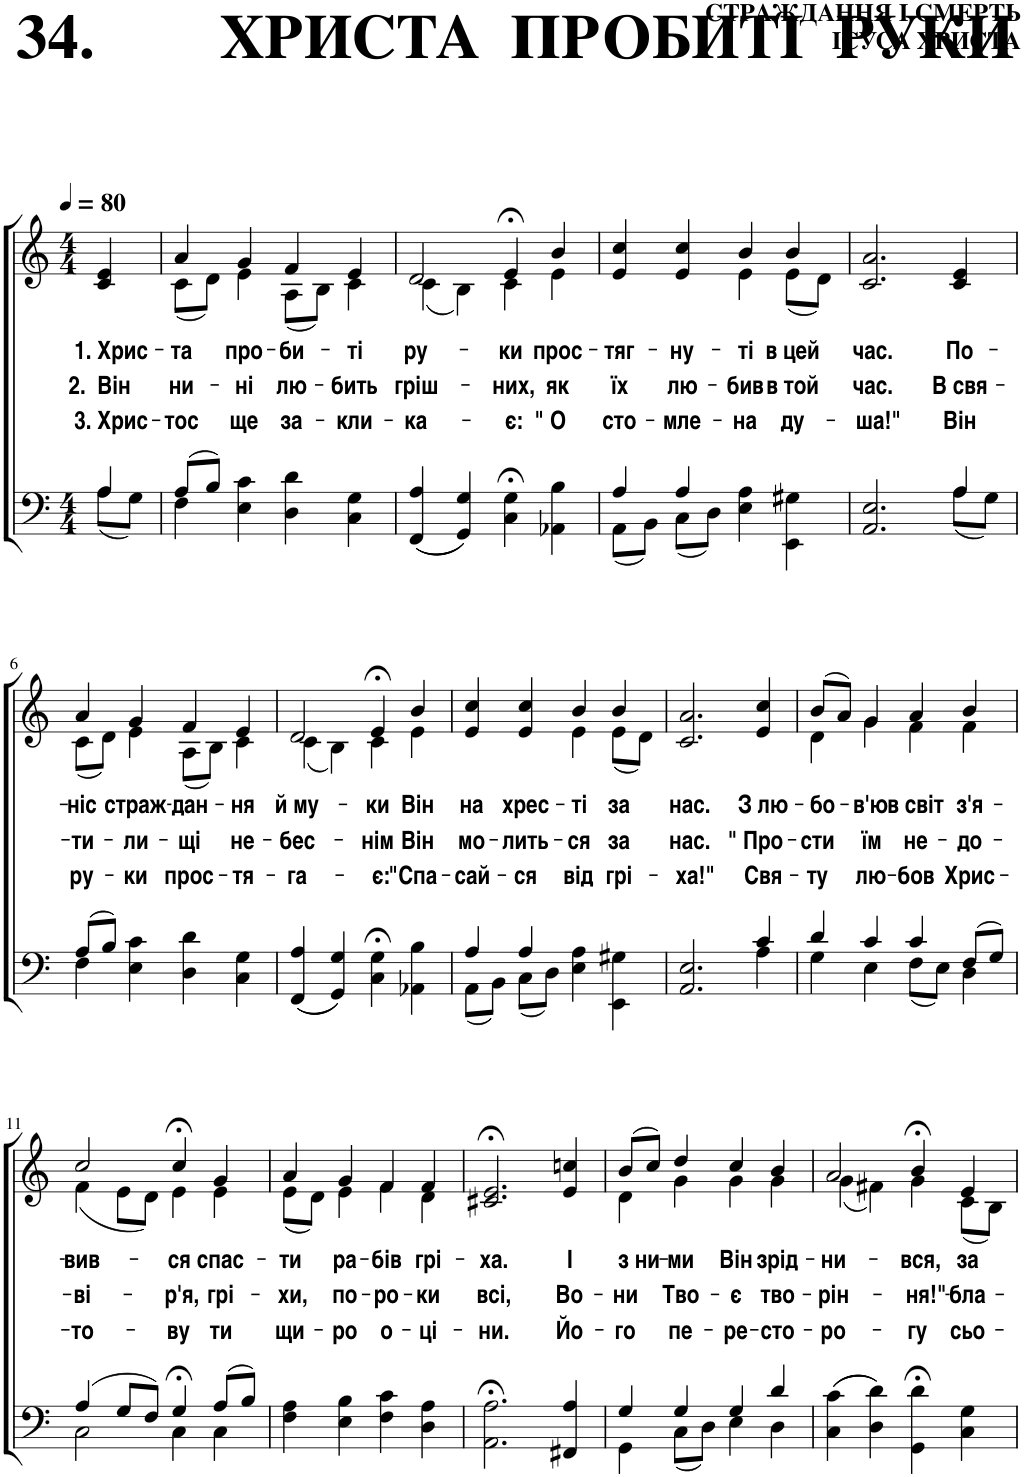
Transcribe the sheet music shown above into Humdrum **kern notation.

**kern	**kern	**text	**text	**text	**text
*part2	*part1	*part1	*part1	*part1	*part1
*staff2	*staff1	*staff1	*staff1	*staff1	*staff1
*I"Бас	*I"Сопрано	*	*	*	*
*clefF4	*clefG2	*	*	*	*
*k[]	*k[]	*	*	*	*
*M4/4	*M4/4	*	*	*	*
*MM80	*MM80	*	*	*	*
=1	=1	=1	=1	=1	=1
*^	*	*	*	*	*
!	!	!	!	!LO:LY:b	!LO:LY:b	!LO:LY:b
4A/	(8A\L	4c/ 4e/	.	1. Хрис-	2. Він	3. Хрис-
.	8G\J)	.	.	.	.	.
=2	=2	=2	=2	=2	=2	=2
!	!	!	!	!LO:LY:b	!LO:LY:b	!LO:LY:b
*	*	*^	*	*	*	*
(8A/L	4F\	4a/	(8c\L	.	-та	ни-	-тос
8B/J)	.	.	8d\J)	.	.	.	.
!	!	!	!	!	!LO:LY:b	!LO:LY:b	!LO:LY:b
4E\ 4c\	2.ryy	4g/	4e\	.	про-	-ні	ще
!	!	!	!	!	!LO:LY:b	!LO:LY:b	!LO:LY:b
4D\ 4d\	.	4f/	(8A\L	.	-би-	лю-	за-
.	.	.	8B\J)	.	.	.	.
!	!	!	!	!	!LO:LY:b	!LO:LY:b	!LO:LY:b
4C\ 4G\	.	4e/	4c\	.	-ті	-бить	-кли-
*v	*v	*	*	*	*	*	*
=3	=3	=3	=3	=3	=3	=3
!	!	!	!	!LO:LY:b	!LO:LY:b	!LO:LY:b
((4FF/ 4A/	2d/	(4c\	.	ру-	гріш-	-ка-
4GG/ 4G/))	.	4B\)	.	.	.	.
!	!	!	!	!LO:LY:b	!LO:LY:b	!LO:LY:b
4C\;< 4G\;<	4e;</	4c\	.	-ки	-них,	-є:
!	!	!	!	!LO:LY:b	!LO:LY:b	!LO:LY:b
4AA-X\ 4B\	4b/	4e\	.	прос-	як	" О
=4	=4	=4	=4	=4	=4	=4
*^	*	*	*	*	*	*
!	!	!	!	!	!LO:LY:b	!LO:LY:b	!LO:LY:b
4A/	(8AA\L	4e/ 4cc/	2ryy	.	-тяг-	їх	сто-
.	8BB\J)	.	.	.	.	.	.
!	!	!	!	!	!LO:LY:b	!LO:LY:b	!LO:LY:b
4A/	(8C\L	4e/ 4cc/	.	.	-ну-	лю-	-мле-
.	8D\J)	.	.	.	.	.	.
!	!	!	!	!	!LO:LY:b	!LO:LY:b	!LO:LY:b
4E\ 4A\	2ryy	4b/	4e\	.	-ті	-бив	-на
!	!	!	!	!	!LO:LY:b	!LO:LY:b	!LO:LY:b
4EE\ 4G#X\	.	4b/	(8e\L	.	в цей	в той	ду-
.	.	.	8d\J)	.	.	.	.
=5	=5	=5	=5	=5	=5	=5	=5
!	!	!	!	!	!LO:LY:b	!LO:LY:b	!LO:LY:b
*	*	*v	*v	*	*	*	*
2.AA/ 2.E/	2.ryy	2.c/ 2.a/	.	час.	час.	-ша!"
!	!	!	!	!LO:LY:b	!LO:LY:b	!LO:LY:b
4A/	(8A\L	4c/ 4e/	.	По-	В свя-	Він
.	8G\J)	.	.	.	.	.
!!LO:LB:g=z
=6	=6	=6	=6	=6	=6	=6
!	!	!	!	!LO:LY:b	!LO:LY:b	!LO:LY:b
*	*	*^	*	*	*	*
(8A/L	4F\	4a/	(8c\L	.	-ніс	-ти-	ру-
8B/J)	.	.	8d\J)	.	.	.	.
!	!	!	!	!	!LO:LY:b	!LO:LY:b	!LO:LY:b
4E\ 4c\	2.ryy	4g/	4e\	.	страж-	-ли-	-ки
!	!	!	!	!	!LO:LY:b	!LO:LY:b	!LO:LY:b
4D\ 4d\	.	4f/	(8A\L	.	-дан-	-щі	прос-
.	.	.	8B\J)	.	.	.	.
!	!	!	!	!	!LO:LY:b	!LO:LY:b	!LO:LY:b
4C\ 4G\	.	4e/	4c\	.	-ня	не-	-тя-
*v	*v	*	*	*	*	*	*
=7	=7	=7	=7	=7	=7	=7
!	!	!	!	!LO:LY:b	!LO:LY:b	!LO:LY:b
((4FF/ 4A/	2d/	(4c\	.	й му-	-бес-	-га-
4GG/ 4G/))	.	4B\)	.	.	.	.
!	!	!	!	!LO:LY:b	!LO:LY:b	!LO:LY:b
4C\;< 4G\;<	4e;</	4c\	.	-ки	-нім	-є:
!	!	!	!	!LO:LY:b	!LO:LY:b	!LO:LY:b
4AA-X\ 4B\	4b/	4e\	.	Він	Він	"Спа-
=8	=8	=8	=8	=8	=8	=8
*^	*	*	*	*	*	*
!	!	!	!	!	!LO:LY:b	!LO:LY:b	!LO:LY:b
4A/	(8AA\L	4e/ 4cc/	2ryy	.	на	мо-	-сай-
.	8BB\J)	.	.	.	.	.	.
!	!	!	!	!	!LO:LY:b	!LO:LY:b	!LO:LY:b
4A/	(8C\L	4e/ 4cc/	.	.	хрес-	-лить-	-ся
.	8D\J)	.	.	.	.	.	.
!	!	!	!	!	!LO:LY:b	!LO:LY:b	!LO:LY:b
4E\ 4A\	2ryy	4b/	4e\	.	-ті	-ся	від
!	!	!	!	!	!LO:LY:b	!LO:LY:b	!LO:LY:b
4EE\ 4G#X\	.	4b/	(8e\L	.	за	за	грі-
.	.	.	8d\J)	.	.	.	.
=9	=9	=9	=9	=9	=9	=9	=9
!	!	!	!	!	!LO:LY:b	!LO:LY:b	!LO:LY:b
*	*	*v	*v	*	*	*	*
2.AA/ 2.E/	2.ryy	2.c/ 2.a/	.	нас.	нас.	-ха!"
!	!	!	!	!LO:LY:b	!LO:LY:b	!LO:LY:b
4c/	4A\	4e/ 4cc/	.	З лю-	" Про-	Свя-
=10	=10	=10	=10	=10	=10	=10
!	!	!	!	!LO:LY:b	!LO:LY:b	!LO:LY:b
*	*	*^	*	*	*	*
4d/	4G\	(8b/L	4d\	.	-бо-	-сти	-ту
.	.	8a/J)	.	.	.	.	.
!	!	!	!	!	!LO:LY:b	!LO:LY:b	!LO:LY:b
4c/	4E\	4g/	4g\	.	-в'ю	їм	лю-
!	!	!	!	!	!LO:LY:b	!LO:LY:b	!LO:LY:b
4c/	(8F\L	4a/	4f\	.	в світ	не-	-бов
.	8E\J)	.	.	.	.	.	.
!	!	!	!	!	!LO:LY:b	!LO:LY:b	!LO:LY:b
(8F/L	4D\	4b/	4f\	.	з'я-	-до-	Хрис-
8G/J)	.	.	.	.	.	.	.
!!LO:LB:g=z	!!
=11	=11	=11	=11	=11	=11	=11	=11
!	!	!	!	!	!LO:LY:b	!LO:LY:b	!LO:LY:b
(4A/	2C\	2cc/	(4f\	.	-вив-	-ві-	-то-
8G/L	.	.	8e\L	.	.	.	.
8F/J)	.	.	8d\J)	.	.	.	.
!	!	!	!	!	!LO:LY:b	!LO:LY:b	!LO:LY:b
4G;</	4C\	4cc;</	4e\	.	-ся	-р'я,	-ву
!	!	!	!	!	!LO:LY:b	!LO:LY:b	!LO:LY:b
(8A/L	4C\	4g/	4e\	.	спас-	грі-	ти
8B/J)	.	.	.	.	.	.	.
*v	*v	*	*	*	*	*	*
=12	=12	=12	=12	=12	=12	=12
!	!	!	!	!LO:LY:b	!LO:LY:b	!LO:LY:b
4F\ 4A\	4a/	(8e\L	.	-ти	-хи,	щи-
.	.	8d\J)	.	.	.	.
!	!	!	!	!LO:LY:b	!LO:LY:b	!LO:LY:b
4E\ 4B\	4g/	4e\	.	ра-	по-	-ро
!	!	!	!	!LO:LY:b	!LO:LY:b	!LO:LY:b
4F\ 4c\	4f/	4f\	.	-бів	-ро-	о-
!	!	!	!	!LO:LY:b	!LO:LY:b	!LO:LY:b
4D\ 4A\	4f/	4d\	.	грі-	-ки	-ці-
=13	=13	=13	=13	=13	=13	=13
!	!	!	!	!LO:LY:b	!LO:LY:b	!LO:LY:b
*	*v	*v	*	*	*	*
2.AA\;< 2.A\;<	2.c#X/;< 2.e/;<	.	-ха.	всі,	-ни.
!	!	!	!LO:LY:b	!LO:LY:b	!LO:LY:b
4FF#X/ 4A/	4e/ 4ccn/	.	І	Во-	Йо-
=14	=14	=14	=14	=14	=14
*^	*	*	*	*	*
!	!	!	!	!LO:LY:b	!LO:LY:b	!LO:LY:b
*	*	*^	*	*	*	*
4G/	4GG\	(8b/L	4d\	.	з ни-	-ни	-го
.	.	8cc/J)	.	.	.	.	.
!	!	!	!	!	!LO:LY:b	!LO:LY:b	!LO:LY:b
4G/	(8C\L	4dd/	4g\	.	-ми	Тво-	пе-
.	8D\J)	.	.	.	.	.	.
!	!	!	!	!	!LO:LY:b	!LO:LY:b	!LO:LY:b
4G/	4E\	4cc/	4g\	.	Він	-є	-ре-
!	!	!	!	!	!LO:LY:b	!LO:LY:b	!LO:LY:b
4d/	4D\	4b/	4g\	.	зрід-	тво-	-сто-
=15	=15	=15	=15	=15	=15	=15	=15
!	!	!	!	!	!LO:LY:b	!LO:LY:b	!LO:LY:b
*v	*v	*	*	*	*	*	*
((4C\ 4c\	2a/	(4g\	.	-ни-	-рін-	-ро-
4D\ 4d\))	.	4f#X\)	.	.	.	.
!	!	!	!	!LO:LY:b	!LO:LY:b	!LO:LY:b
4GG\;< 4d\;<	4b;</	4g\	.	-вся,	-ня!"-	-гу
!	!	!	!	!LO:LY:b	!LO:LY:b	!LO:LY:b
4C\ 4G\	4e/	(8c\L	.	за	-бла-	сьо-
.	.	8B\J)	.	.	.	.
*	*v	*v	*	*	*	*
=	=	=	=	=	=
*-	*-	*-	*-	*-	*-
